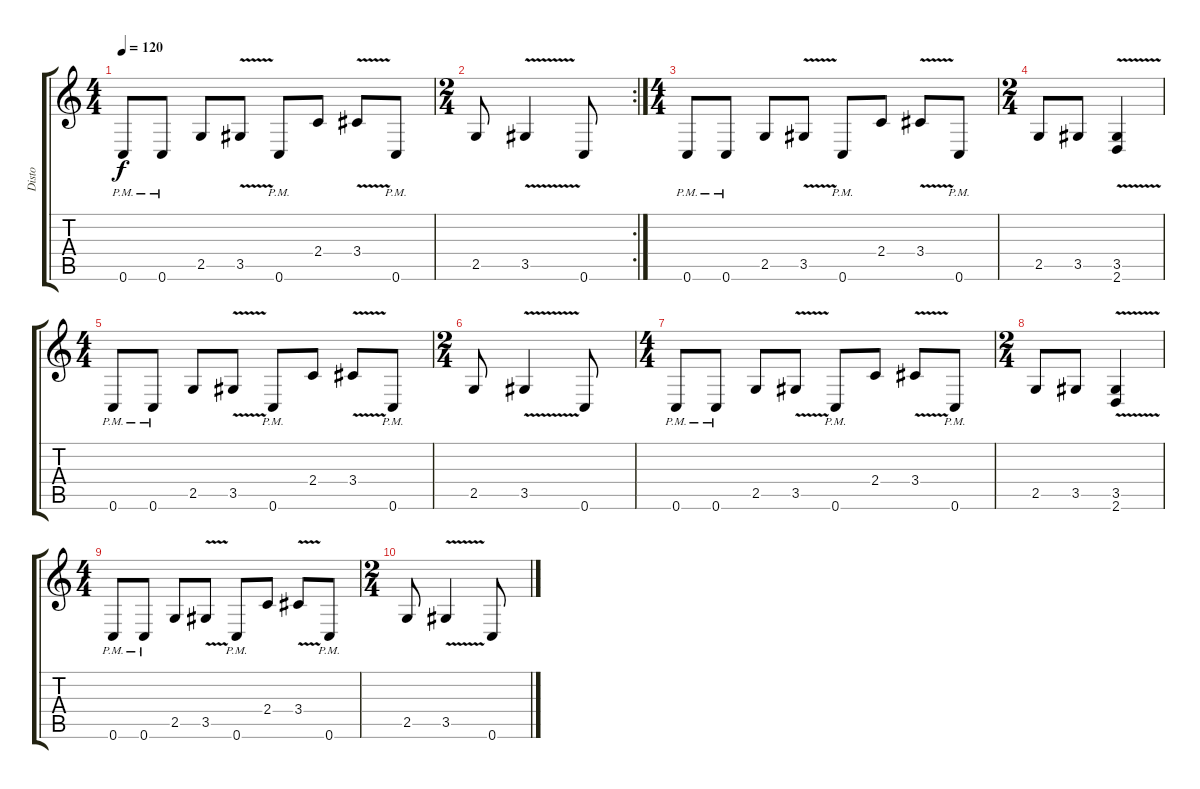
\track ("Disto" "Disto") {instrument distortionguitar}
\staff {score tabs}
\tuning (C4 G3 Eb3 Bb2 F2 C2) {hide}
\ts (4 4)
\tempo 120
\clef g2
\ks c
0.6{pm}.8{dy f} 0.6{pm}.8 2.5.8 3.5{v}.8 0.6{pm}.8 2.4.8 3.4{v}.8 0.6{pm}.8 |
\rc 2
\ts (2 4)
2.5.8 3.5{v}.4 0.6.8 |
\ts (4 4)
0.6{pm}.8 0.6{pm}.8 2.5.8 3.5{v}.8 0.6{pm}.8 2.4.8 3.4{v}.8 0.6{pm}.8 |
\ts (2 4)
2.5.8 3.5.8 (3.5{v} 2.6{v}).4 |
\ts (4 4)
0.6{pm}.8 0.6{pm}.8 2.5.8 3.5{v}.8 0.6{pm}.8 2.4.8 3.4{v}.8 0.6{pm}.8 |
\ts (2 4)
2.5.8 3.5{v}.4 0.6.8 |
\ts (4 4)
0.6{pm}.8 0.6{pm}.8 2.5.8 3.5{v}.8 0.6{pm}.8 2.4.8 3.4{v}.8 0.6{pm}.8 |
\ts (2 4)
2.5.8 3.5.8 (3.5{v} 2.6{v}).4 |
\ts (4 4)
0.6{pm}.8 0.6{pm}.8 2.5.8 3.5{v}.8 0.6{pm}.8 2.4.8 3.4{v}.8 0.6{pm}.8 |
\ts (2 4)
2.5.8 3.5{v}.4 0.6.8
